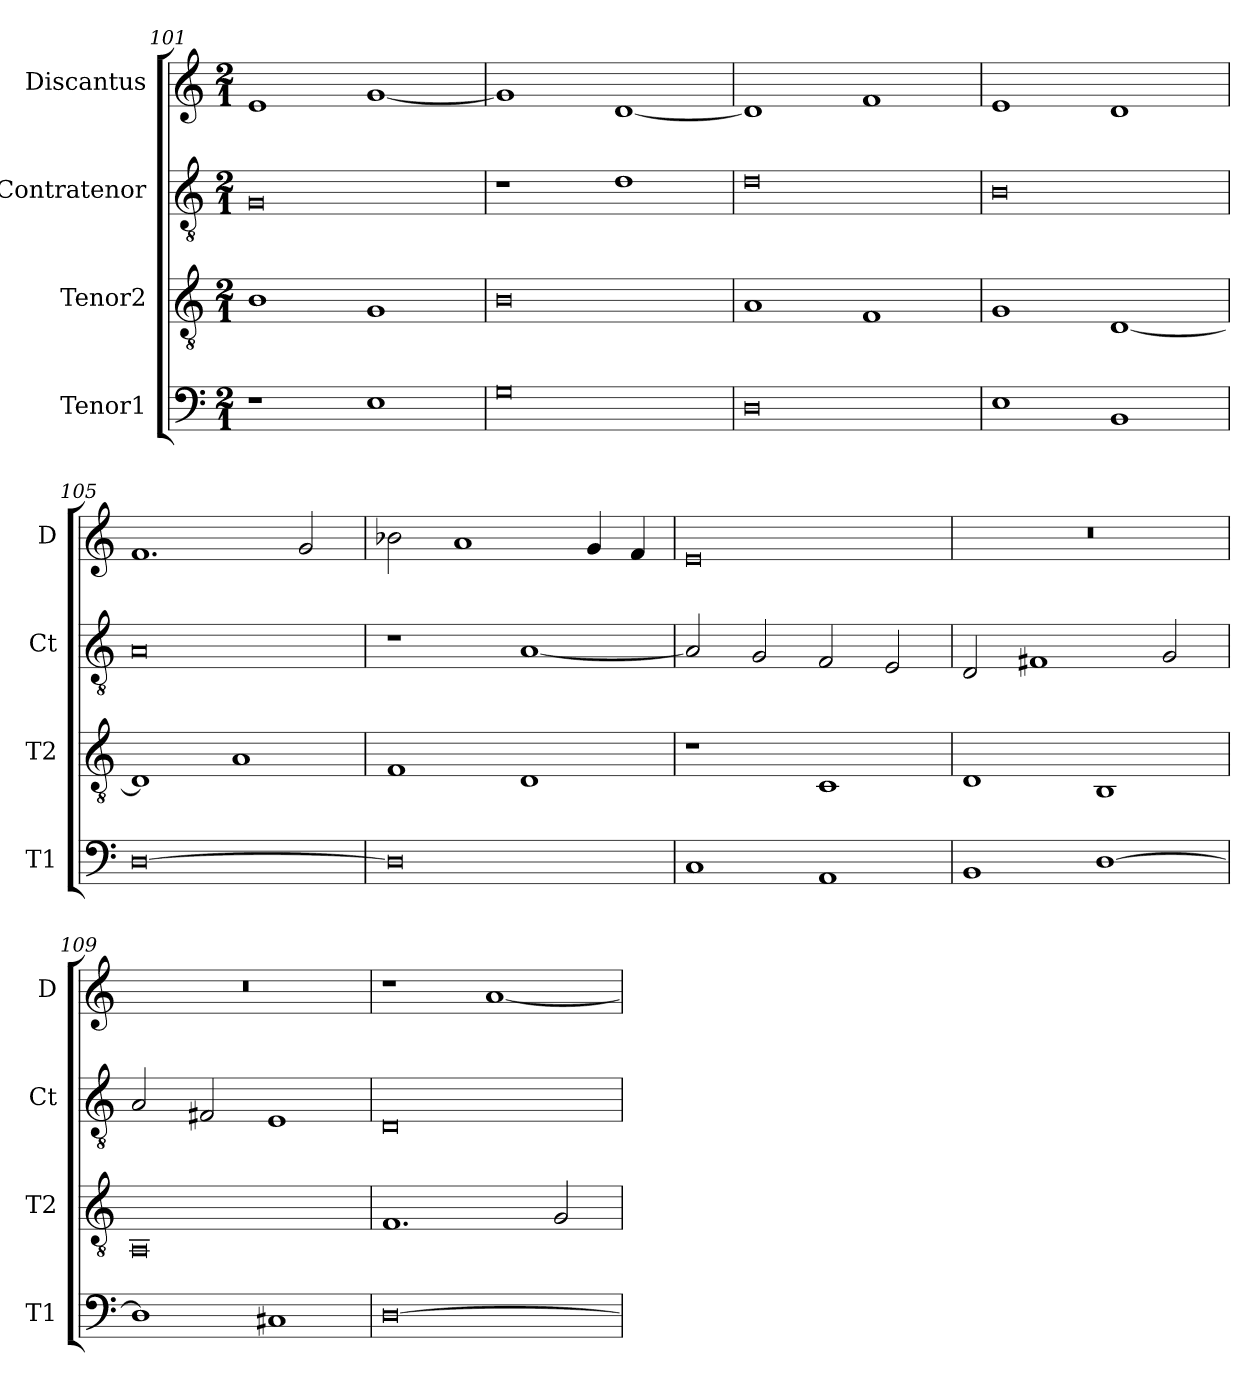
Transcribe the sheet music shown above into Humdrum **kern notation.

**kern	**kern	**kern	**kern
*part4	*part3	*part2	*part1
*staff4	*staff3	*staff2	*staff1
*I"Tenor1	*I"Tenor2	*I"Contratenor	*I"Discantus
*I'T1	*I'T2	*I'Ct	*I'D
*clefF4	*clefGv2	*clefGv2	*clefG2
*k[]	*k[]	*k[]	*k[]
*M2/1	*M2/1	*M2/1	*M2/1
=101	=101	=101	=101
1r	1B	0G	1e
1E	1G	.	[1g
=102	=102	=102	=102
0G	0B	1r	1g]
.	.	1d	[1d
=103	=103	=103	=103
0D	1A	0d	1d]
.	1F	.	1f
=104	=104	=104	=104
1E	1G	0B	1e
1BB	[1D	.	1d
=105	=105	=105	=105
[0D	1D]	0A	1.f
.	1A	.	.
.	.	.	2g/
=106	=106	=106	=106
0D]	1F	1r	2b-X\
.	.	.	1a
.	1D	[1A	.
.	.	.	4g/
.	.	.	4f/
=107	=107	=107	=107
1C	1r	2A/]	0e
.	.	2G/	.
1AA	1C	2F/	.
.	.	2E/	.
=108	=108	=108	=108
1BB	1D	2D/	0r
.	.	1F#X	.
[1D	1BB	.	.
.	.	2G/	.
=109	=109	=109	=109
1D]	0AA	2A/	0r
.	.	2F#X/	.
1C#X	.	1E	.
=110	=110	=110	=110
[0D	1.F	0D	1r
.	.	.	[1a
.	2G/	.	.
=	=	=	=
*-	*-	*-	*-
